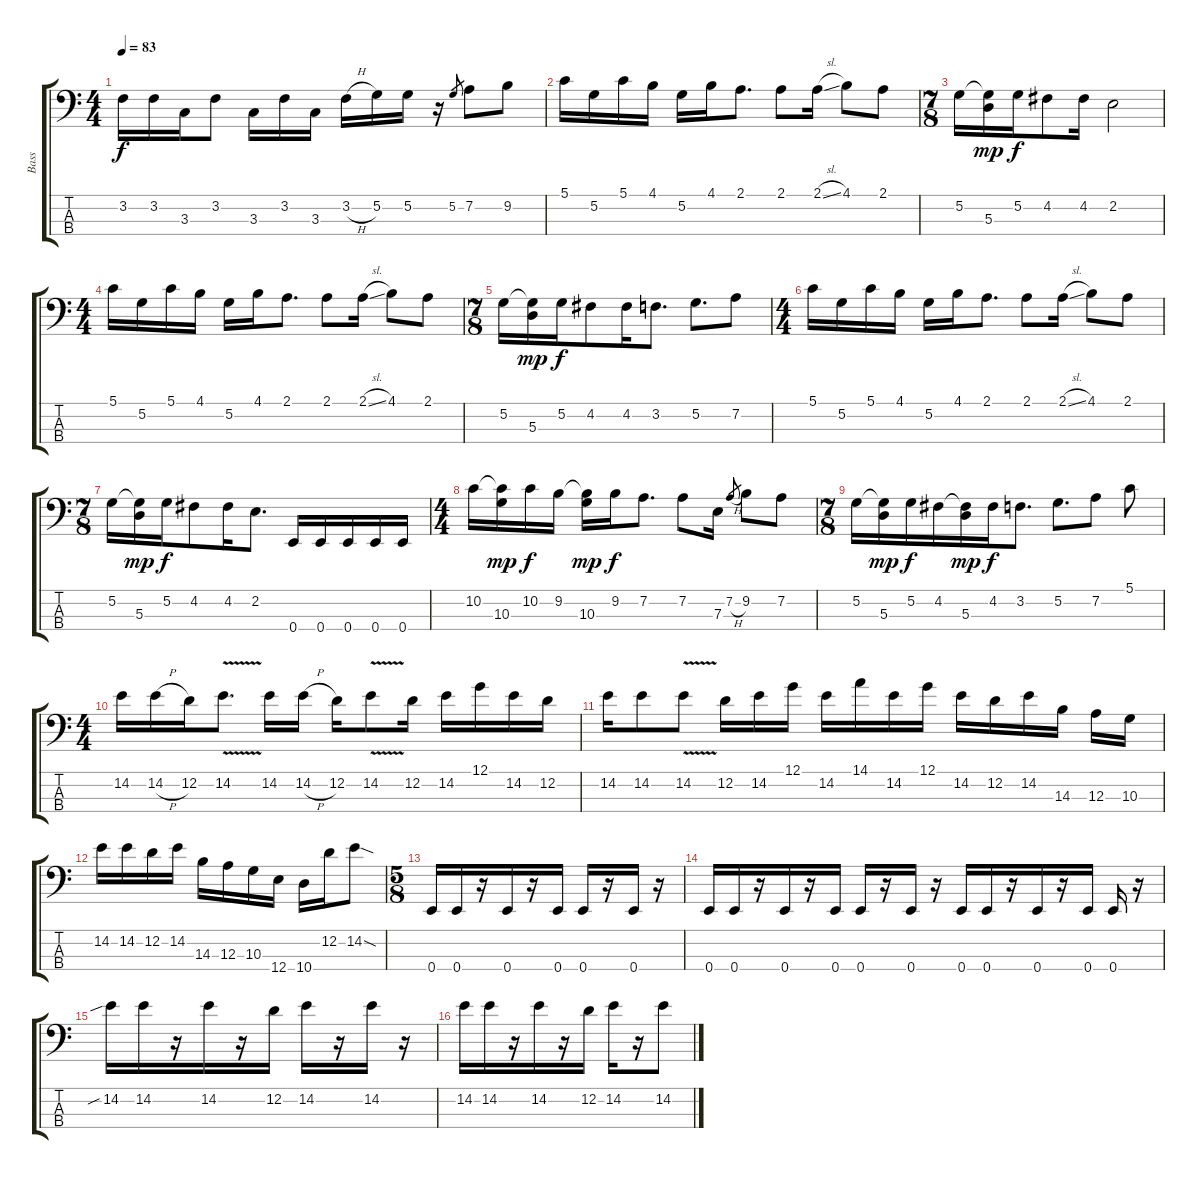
\track ("Bass" "Bass") {instrument electricbassfinger}
\staff {score tabs}
\tuning (G2 D2 A1 E1) {hide}
\ts (4 4)
\tempo 83
\clef f4
\ks c
3.2.16{dy f} 3.2.16 3.3.16 3.2.8 3.3.16 3.2.16 3.3.16 3.2{h}.16 5.2.16 5.2.16 r.16 5.2.8{gr} 7.2.8 9.2.8 |
5.1.16 5.2.16 5.1.16 4.1.16 5.2.16 4.1.16 2.1.8{d} 2.1.8 2.1{sl}.16 4.1.8 2.1.8 |
\ts (7 8)
5.2.16 (5.2{t} 5.3).16{dy mp} 5.2.16{dy f} 4.2.8 4.2.16 2.2.2 |
\ts (4 4)
5.1.16 5.2.16 5.1.16 4.1.16 5.2.16 4.1.16 2.1.8{d} 2.1.8 2.1{sl}.16 4.1.8 2.1.8 |
\ts (7 8)
5.2.16 (5.2{t} 5.3).16{dy mp} 5.2.16{dy f} 4.2.8 4.2.16 3.2.8{d} 5.2.8{d} 7.2.8 |
\ts (4 4)
5.1.16 5.2.16 5.1.16 4.1.16 5.2.16 4.1.16 2.1.8{d} 2.1.8 2.1{sl}.16 4.1.8 2.1.8 |
\ts (7 8)
5.2.16 (5.2{t} 5.3).16{dy mp} 5.2.16{dy f} 4.2.8 4.2.16 2.2.8{d} 0.4.16 0.4.16 0.4.16 0.4.16 0.4.16 |
\ts (4 4)
10.2.16 (10.2{t} 10.3).16{dy mp} 10.2.16{dy f} 9.2.16 (9.2{t} 10.3).16{dy mp} 9.2.16{dy f} 7.2.8{d} 7.2.8 7.3.16 7.2{h}.8{gr} 9.2.8 7.2.8 |
\ts (7 8)
5.2.16 (5.2{t} 5.3).16{dy mp} 5.2.16{dy f} 4.2.16 (4.2{t} 5.3).16{dy mp} 4.2.16{dy f} 3.2.8{d} 5.2.8{d} 7.2.8 5.1.8 |
\ts (4 4)
14.2.16 14.2{h}.16 12.2.16 14.2{v}.8{d} 14.2.16 14.2{h}.16 12.2.16 14.2{v}.8 12.2.16 14.2.16 12.1.16 14.2.16 12.2.16 |
14.2.16 14.2.8 14.2{v}.8 12.2.16 14.2.16 12.1.16 14.2.16 14.1.16 14.2.16 12.1.16 14.2.16 12.2.16 14.2.16 14.3.16 12.3.16 10.3.16 |
14.2.16 14.2.16 12.2.16 14.2.16 14.3.16 12.3.16 10.3.16 12.4.16 10.4.16 12.2.16 14.2{sod}.8 |
\ts (5 8)
0.4.16 0.4.16 r.16 0.4.16 r.16 0.4.16 0.4.16 r.16 0.4.16 r.16 |
0.4.16 0.4.16 r.16 0.4.16 r.16 0.4.16 0.4.16 r.16 0.4.16 r.16 0.4.16 0.4.16 r.16 0.4.16 r.16 0.4.16 0.4.16 r.16 |
14.2{sib}.16 14.2.16 r.16 14.2.16 r.16 12.2.16 14.2.16 r.16 14.2.16 r.16 |
14.2.16 14.2.16 r.16 14.2.16 r.16 12.2.16 14.2.16 r.16 14.2{ss}.8
